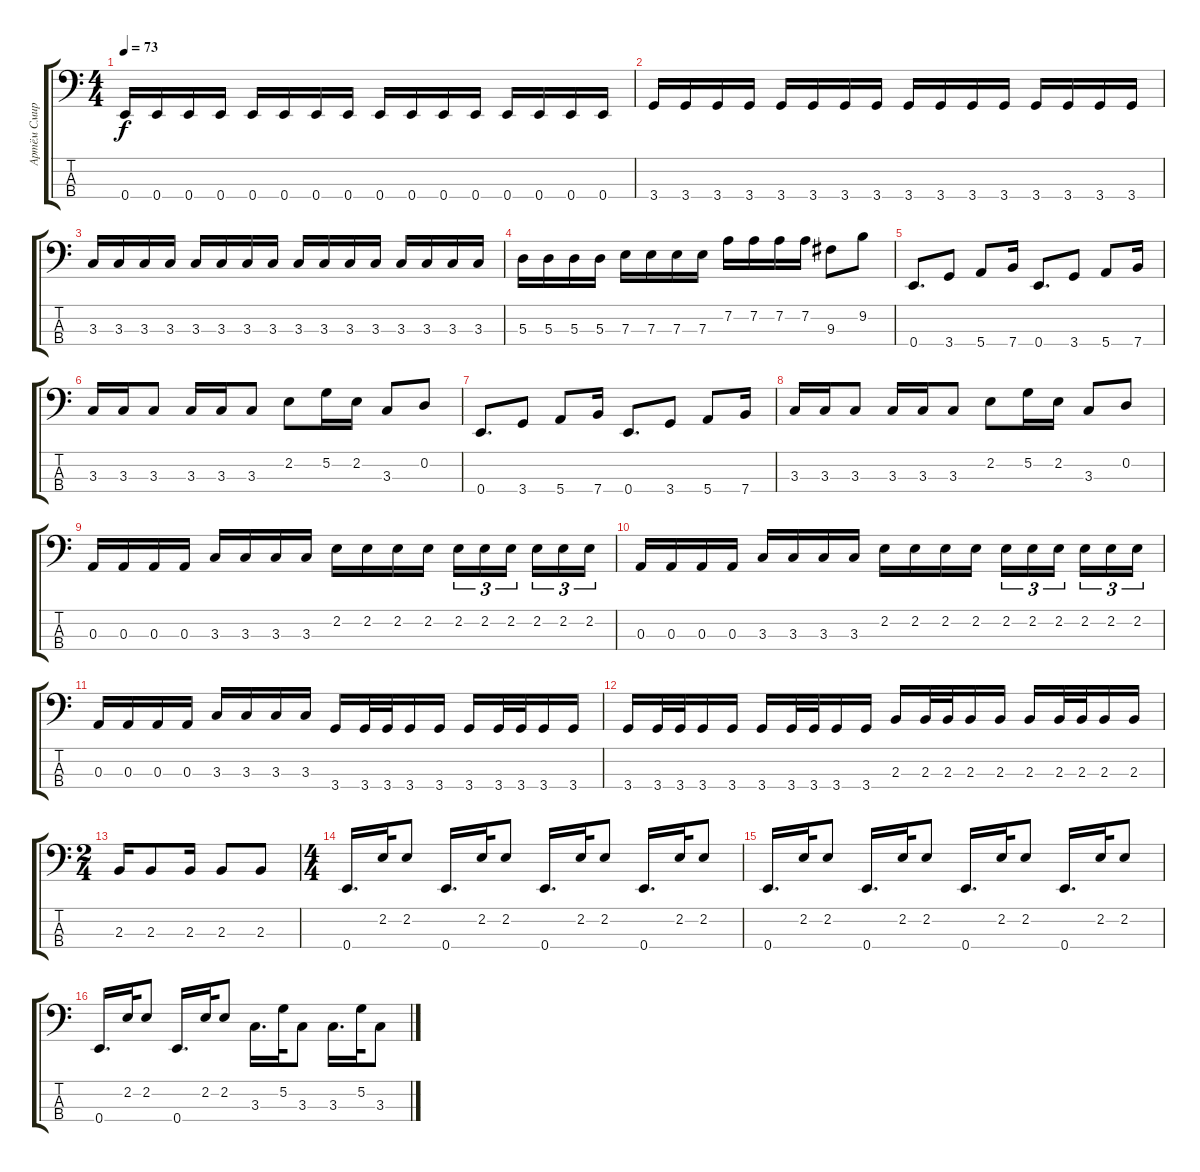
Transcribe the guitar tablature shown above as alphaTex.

\track ("Артём Смирнов" "Артём Смир") {instrument electricbasspick}
\staff {score tabs}
\tuning (G2 D2 A1 E1) {hide}
\ts (4 4)
\tempo 73
\clef f4
\ks c
0.4.16{dy f} 0.4.16 0.4.16 0.4.16 0.4.16 0.4.16 0.4.16 0.4.16 0.4.16 0.4.16 0.4.16 0.4.16 0.4.16 0.4.16 0.4.16 0.4.16 |
3.4.16 3.4.16 3.4.16 3.4.16 3.4.16 3.4.16 3.4.16 3.4.16 3.4.16 3.4.16 3.4.16 3.4.16 3.4.16 3.4.16 3.4.16 3.4.16 |
3.3.16 3.3.16 3.3.16 3.3.16 3.3.16 3.3.16 3.3.16 3.3.16 3.3.16 3.3.16 3.3.16 3.3.16 3.3.16 3.3.16 3.3.16 3.3.16 |
5.3.16 5.3.16 5.3.16 5.3.16 7.3.16 7.3.16 7.3.16 7.3.16 7.2.16 7.2.16 7.2.16 7.2.16 9.3.8 9.2.8 |
0.4.8{d} 3.4.8 5.4.8 7.4.16 0.4.8{d} 3.4.8 5.4.8 7.4.16 |
3.3.16 3.3.16 3.3.8 3.3.16 3.3.16 3.3.8 2.2.8 5.2.16 2.2.16 3.3.8 0.2.8 |
0.4.8{d} 3.4.8 5.4.8 7.4.16 0.4.8{d} 3.4.8 5.4.8 7.4.16 |
3.3.16 3.3.16 3.3.8 3.3.16 3.3.16 3.3.8 2.2.8 5.2.16 2.2.16 3.3.8 0.2.8 |
0.3.16 0.3.16 0.3.16 0.3.16 3.3.16 3.3.16 3.3.16 3.3.16 2.2.16 2.2.16 2.2.16 2.2.16 2.2.16{tu (3 2)} 2.2.16{tu (3 2)} 2.2.16{tu (3 2) beam splitsecondary} 2.2.16{tu (3 2)} 2.2.16{tu (3 2)} 2.2.16{tu (3 2)} |
0.3.16 0.3.16 0.3.16 0.3.16 3.3.16 3.3.16 3.3.16 3.3.16 2.2.16 2.2.16 2.2.16 2.2.16 2.2.16{tu (3 2)} 2.2.16{tu (3 2)} 2.2.16{tu (3 2) beam splitsecondary} 2.2.16{tu (3 2)} 2.2.16{tu (3 2)} 2.2.16{tu (3 2)} |
0.3.16 0.3.16 0.3.16 0.3.16 3.3.16 3.3.16 3.3.16 3.3.16 3.4.16 3.4.32 3.4.32 3.4.16 3.4.16 3.4.16 3.4.32 3.4.32 3.4.16 3.4.16 |
3.4.16 3.4.32 3.4.32 3.4.16 3.4.16 3.4.16 3.4.32 3.4.32 3.4.16 3.4.16 2.3.16 2.3.32 2.3.32 2.3.16 2.3.16 2.3.16 2.3.32 2.3.32 2.3.16 2.3.16 |
\ts (2 4)
2.3.16 2.3.8 2.3.16 2.3.8 2.3.8 |
\ts (4 4)
0.4.16{d} 2.2.32 2.2.8 0.4.16{d} 2.2.32 2.2.8 0.4.16{d} 2.2.32 2.2.8 0.4.16{d} 2.2.32 2.2.8 |
0.4.16{d} 2.2.32 2.2.8 0.4.16{d} 2.2.32 2.2.8 0.4.16{d} 2.2.32 2.2.8 0.4.16{d} 2.2.32 2.2.8 |
0.4.16{d} 2.2.32 2.2.8 0.4.16{d} 2.2.32 2.2.8 3.3.16{d} 5.2.32 3.3.8 3.3.16{d} 5.2.32 3.3.8
